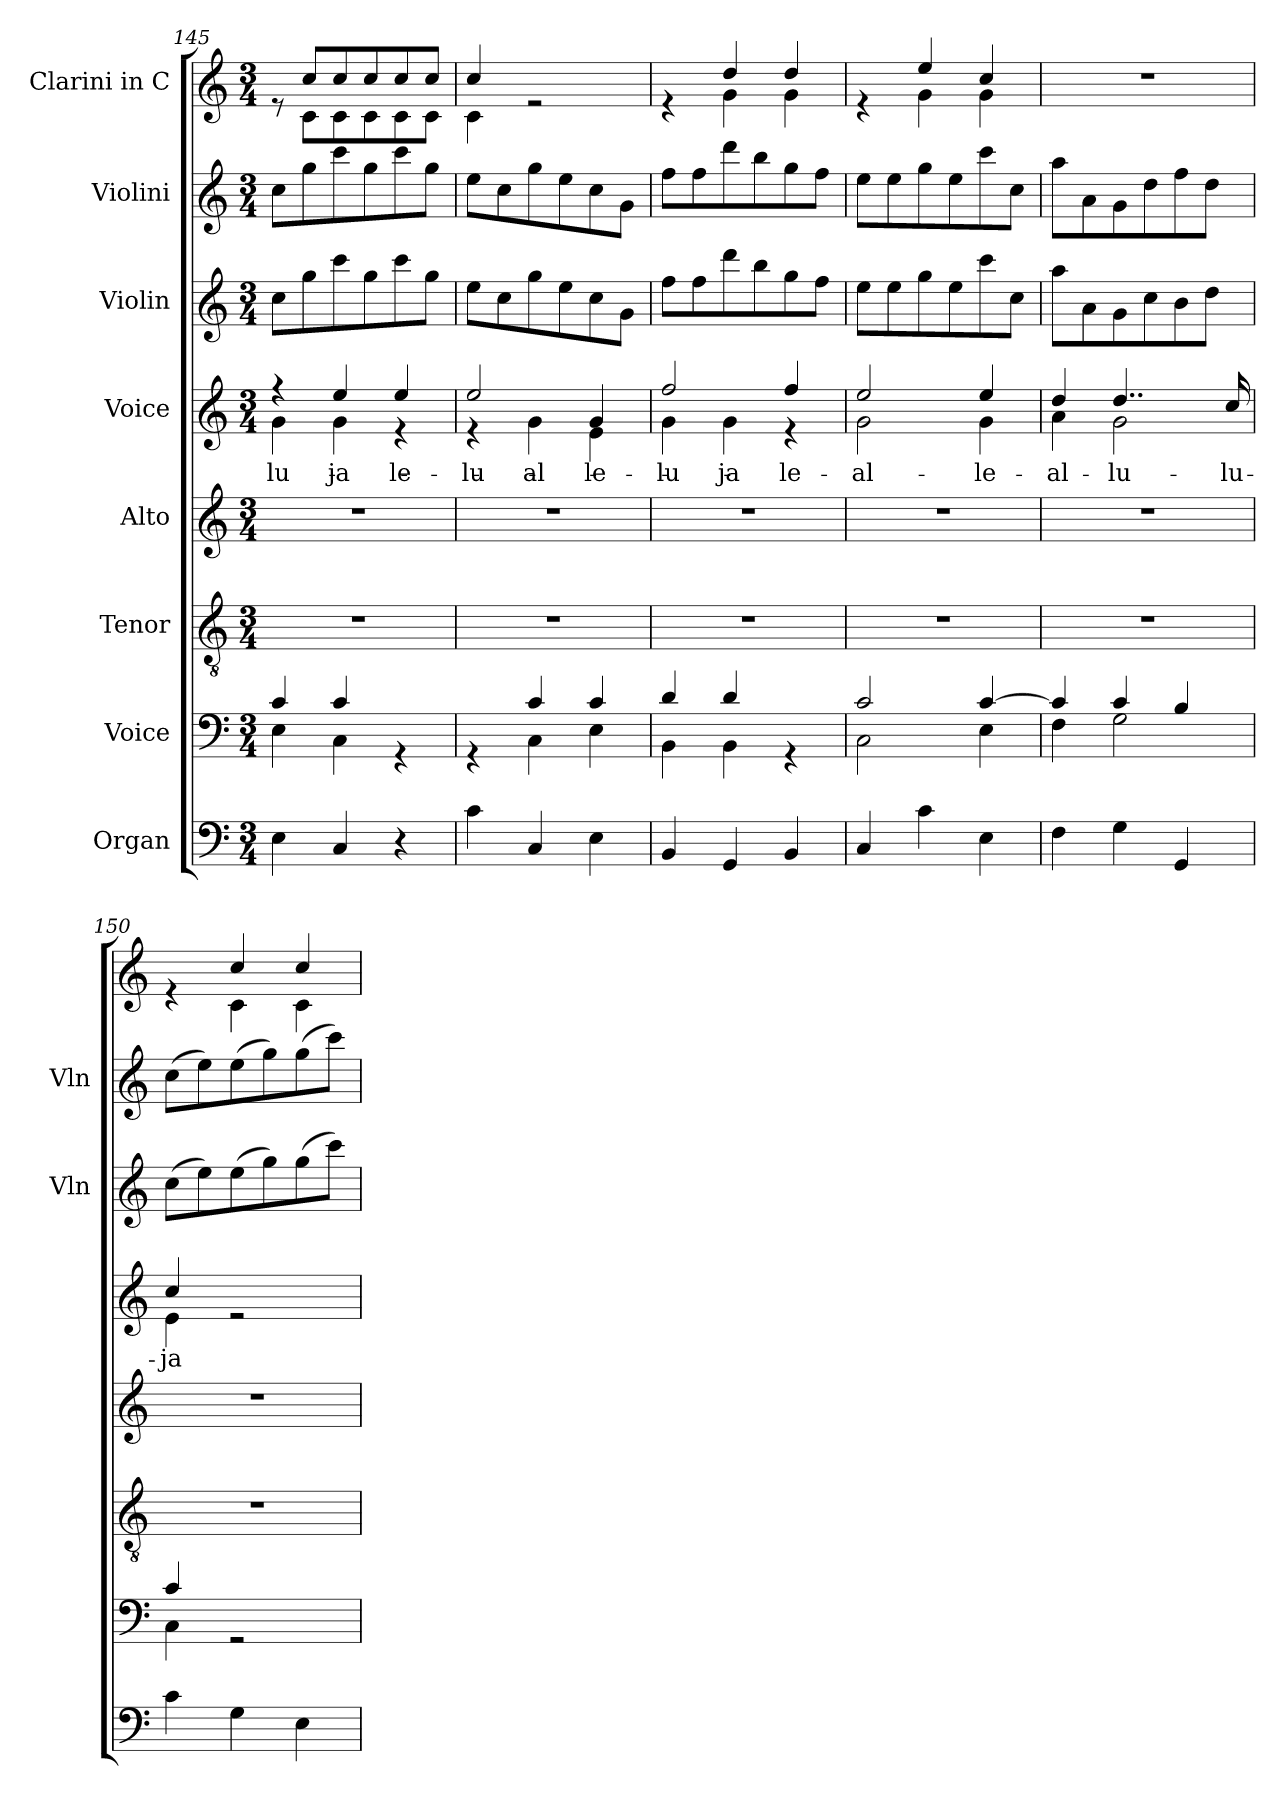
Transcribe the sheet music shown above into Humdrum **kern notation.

**kern	**kern	**kern	**kern	**kern	**text	**kern	**kern	**kern
*part8	*part7	*part6	*part5	*part4	*part4	*part3	*part2	*part1
*staff8	*staff7	*staff6	*staff5	*staff4	*staff4	*staff3	*staff2	*staff1
*I"Organ	*I"Voice	*I"Tenor	*I"Alto	*I"Voice	*	*I"Violin	*I"Violini	*I"Clarini in C
*	*	*	*	*	*	*I'Vln	*I'Vln	*
*clefF4	*clefF4	*clefGv2	*clefG2	*clefG2	*	*clefG2	*clefG2	*clefG2
*k[]	*k[]	*k[]	*k[]	*k[]	*	*k[]	*k[]	*k[]
*M3/4	*M3/4	*M3/4	*M3/4	*M3/4	*	*M3/4	*M3/4	*M3/4
=145	=145	=145	=145	=145	=145	=145	=145	=145
*	*^	*	*	*^	*	*	*	*
!	!	!	!	!	!	!	!LO:LY:b	!	!	!
*	*	*	*	*	*	*	*	*	*	*^
4E\	4c/	4E\	2.r	2.r	4r	4g\	-lu-	8cc\L	8cc\L	8re	8ryy
.	.	.	.	.	.	.	.	8gg\	8gg\	8cc/L	8c\L
!	!	!	!	!	!	!	!LO:LY:b	!	!	!	!
!	!	!	!	!	!	!	!LO:LY:b	!	!	!	!
4C/	4c/	4C\	.	.	4ee/	4g\	-ja	8ccc\	8ccc\	8cc/	8c\
.	.	.	.	.	.	.	.	8gg\	8gg\	8cc/	8c\
!	!	!	!	!	!	!	!LO:LY:b	!	!	!	!
4r	4rGG	4ryy	.	.	4ee/	4r	-le-	8ccc\	8ccc\	8cc/	8c\
.	.	.	.	.	.	.	.	8gg\J	8gg\J	8cc/J	8c\J
=146	=146	=146	=146	=146	=146	=146	=146	=146	=146	=146	=146
!	!	!	!	!	!	!	!LO:LY:b	!	!	!	!
4c\	4rGG	4ryy	2.r	2.r	2ee/	4r	-lu-	8ee\L	8ee\L	4cc/	4c\
.	.	.	.	.	.	.	.	8cc\	8cc\	.	.
!	!	!	!	!	!	!	!LO:LY:b	!	!	!	!
4C/	4c/	4C\	.	.	.	4g\	al-	8gg\	8gg\	2re	2ryy
.	.	.	.	.	.	.	.	8ee\	8ee\	.	.
!	!	!	!	!	!	!	!LO:LY:b	!	!	!	!
!	!	!	!	!	!	!	!LO:LY:b	!	!	!	!
4E\	4c/	4E\	.	.	4g/	4e\	-le-	8cc\	8cc\	.	.
.	.	.	.	.	.	.	.	8g\J	8g\J	.	.
!!LO:LB:g=z	!!
=147	=147	=147	=147	=147	=147	=147	=147	=147	=147	=147	=147
!	!	!	!	!	!	!	!LO:LY:b	!	!	!	!
!	!	!	!	!	!	!	!LO:LY:b	!	!	!	!
4BB/	4d/	4BB\	2.r	2.r	2ff/	4g\	-lu-	8ff\L	8ff\L	4re	4ryy
.	.	.	.	.	.	.	.	8ff\	8ff\	.	.
!	!	!	!	!	!	!	!LO:LY:b	!	!	!	!
4GG/	4d/	4BB\	.	.	.	4g\	-ja	8ddd\	8ddd\	4dd/	4g\
.	.	.	.	.	.	.	.	8bb\	8bb\	.	.
!	!	!	!	!	!	!	!LO:LY:b	!	!	!	!
4BB/	4rGG	4ryy	.	.	4ff/	4r	-le-	8gg\	8gg\	4dd/	4g\
.	.	.	.	.	.	.	.	8ff\J	8ff\J	.	.
=148	=148	=148	=148	=148	=148	=148	=148	=148	=148	=148	=148
!	!	!	!	!	!	!	!LO:LY:b	!	!	!	!
!	!	!	!	!	!	!	!LO:LY:b	!	!	!	!
4C/	2c/	2C\	2.r	2.r	2ee/	2g\	al-	8ee\L	8ee\L	4re	4ryy
.	.	.	.	.	.	.	.	8ee\	8ee\	.	.
4c\	.	.	.	.	.	.	.	8gg\	8gg\	4ee/	4g\
.	.	.	.	.	.	.	.	8ee\	8ee\	.	.
!	!	!	!	!	!	!	!LO:LY:b	!	!	!	!
!	!	!	!	!	!	!	!LO:LY:b	!	!	!	!
4E\	[4c/	4E\	.	.	4ee/	4g\	-le-	8ccc\	8ccc\	4cc/	4g\
.	.	.	.	.	.	.	.	8cc\J	8cc\J	.	.
*	*	*	*	*	*	*	*	*	*	*v	*v
=149	=149	=149	=149	=149	=149	=149	=149	=149	=149	=149
!	!	!	!	!	!	!	!LO:LY:b	!	!	!
4F\	4c/]	4F\	2.r	2.r	4dd/	4a\	al-	8aa\L	8aa\L	2.r
.	.	.	.	.	.	.	.	8a\	8a\	.
!	!	!	!	!	!	!	!LO:LY:b	!	!	!
!	!	!	!	!	!	!	!LO:LY:b	!	!	!
4G\	4c/	2G\	.	.	4..dd/	2g\	-lu-	8g\	8g\	.
.	.	.	.	.	.	.	.	8cc\	8dd\	.
4GG/	4B/	.	.	.	.	.	.	8b\	8ff\	.
.	.	.	.	.	.	.	.	8dd\J	8dd\J	.
!	!	!	!	!	!	!	!LO:LY:b	!	!	!
.	.	.	.	.	16cc/	.	-lu-	.	.	.
=150	=150	=150	=150	=150	=150	=150	=150	=150	=150	=150
!	!	!	!	!	!	!	!LO:LY:b	!	!	!
!	!	!	!	!	!	!	!LO:LY:b	!	!	!
*	*	*	*	*	*	*	*	*	*	*^
4c\	4c/	4C\	2.r	2.r	4cc/	4e\	-ja	(8cc\L	(8cc\L	4re	4ryy
.	.	.	.	.	.	.	.	8ee\)	8ee\)	.	.
4G\	2rGG	2ryy	.	.	2re	2ryy	.	(8ee\	(8ee\	4cc/	4c\
.	.	.	.	.	.	.	.	8gg\)	8gg\)	.	.
4E\	.	.	.	.	.	.	.	(8gg\	(8gg\	4cc/	4c\
.	.	.	.	.	.	.	.	8ccc\J)	8ccc\J)	.	.
*	*v	*v	*	*	*v	*v	*	*	*	*v	*v
=	=	=	=	=	=	=	=	=
*-	*-	*-	*-	*-	*-	*-	*-	*-
